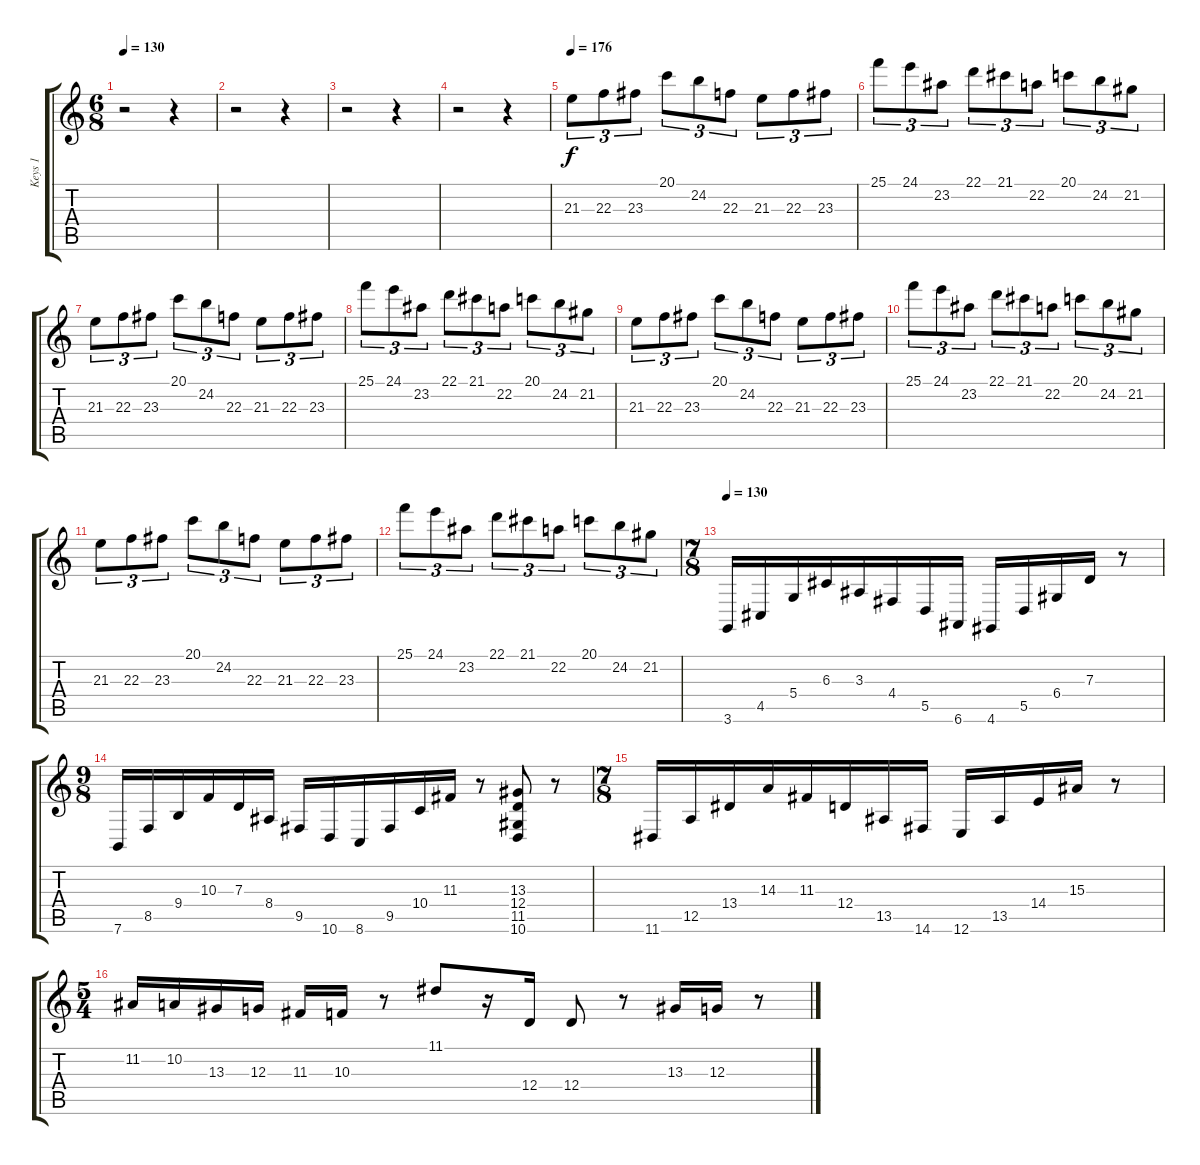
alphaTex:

\track ("Keys 1" "Keys 1") {instrument synthstrings1}
\staff {score tabs}
\tuning (E4 B3 G3 D3 A2 E2) {hide}
\ts (6 8)
\tempo 130
\clef g2
\ks c
r.2{dy f} r.4 |
r.2 r.4 |
r.2 r.4 |
r.2 r.4 |
\tempo 176
21.3.8{tu (3 2) volume 15} 22.3.8{tu (3 2)} 23.3.8{tu (3 2)} 20.1.8{tu (3 2)} 24.2.8{tu (3 2)} 22.3.8{tu (3 2)} 21.3.8{tu (3 2)} 22.3.8{tu (3 2)} 23.3.8{tu (3 2)} |
25.1.8{tu (3 2)} 24.1.8{tu (3 2)} 23.2.8{tu (3 2)} 22.1.8{tu (3 2)} 21.1.8{tu (3 2)} 22.2.8{tu (3 2)} 20.1.8{tu (3 2)} 24.2.8{tu (3 2)} 21.2.8{tu (3 2)} |
21.3.8{tu (3 2)} 22.3.8{tu (3 2)} 23.3.8{tu (3 2)} 20.1.8{tu (3 2)} 24.2.8{tu (3 2)} 22.3.8{tu (3 2)} 21.3.8{tu (3 2)} 22.3.8{tu (3 2)} 23.3.8{tu (3 2)} |
25.1.8{tu (3 2)} 24.1.8{tu (3 2)} 23.2.8{tu (3 2)} 22.1.8{tu (3 2)} 21.1.8{tu (3 2)} 22.2.8{tu (3 2)} 20.1.8{tu (3 2)} 24.2.8{tu (3 2)} 21.2.8{tu (3 2)} |
21.3.8{tu (3 2)} 22.3.8{tu (3 2)} 23.3.8{tu (3 2)} 20.1.8{tu (3 2)} 24.2.8{tu (3 2)} 22.3.8{tu (3 2)} 21.3.8{tu (3 2)} 22.3.8{tu (3 2)} 23.3.8{tu (3 2)} |
25.1.8{tu (3 2)} 24.1.8{tu (3 2)} 23.2.8{tu (3 2)} 22.1.8{tu (3 2)} 21.1.8{tu (3 2)} 22.2.8{tu (3 2)} 20.1.8{tu (3 2)} 24.2.8{tu (3 2)} 21.2.8{tu (3 2)} |
21.3.8{tu (3 2)} 22.3.8{tu (3 2)} 23.3.8{tu (3 2)} 20.1.8{tu (3 2)} 24.2.8{tu (3 2)} 22.3.8{tu (3 2)} 21.3.8{tu (3 2)} 22.3.8{tu (3 2)} 23.3.8{tu (3 2)} |
25.1.8{tu (3 2)} 24.1.8{tu (3 2)} 23.2.8{tu (3 2)} 22.1.8{tu (3 2)} 21.1.8{tu (3 2)} 22.2.8{tu (3 2)} 20.1.8{tu (3 2)} 24.2.8{tu (3 2)} 21.2.8{tu (3 2)} |
\ts (7 8)
\tempo 130
3.6.16{volume 8} 4.5.16 5.4.16 6.3.16 3.3.16 4.4.16 5.5.16 6.6.16 4.6.16 5.5.16 6.4.16 7.3.16 r.8 |
\ts (9 8)
7.6.16 8.5.16 9.4.16 10.3.16 7.3.16 8.4.16 9.5.16 10.6.16 8.6.16 9.5.16 10.4.16 11.3.16 r.8 (13.3 12.4 11.5 10.6).8 r.8 |
\ts (7 8)
11.6.16 12.5.16 13.4.16 14.3.16 11.3.16 12.4.16 13.5.16 14.6.16 12.6.16 13.5.16 14.4.16 15.3.16 r.8 |
\ts (5 4)
11.2.16 10.2.16 13.3.16 12.3.16 11.3.16 10.3.16 r.8 11.1.8 r.16 12.4.16 12.4.8 r.8 13.3.16 12.3.16 r.8
